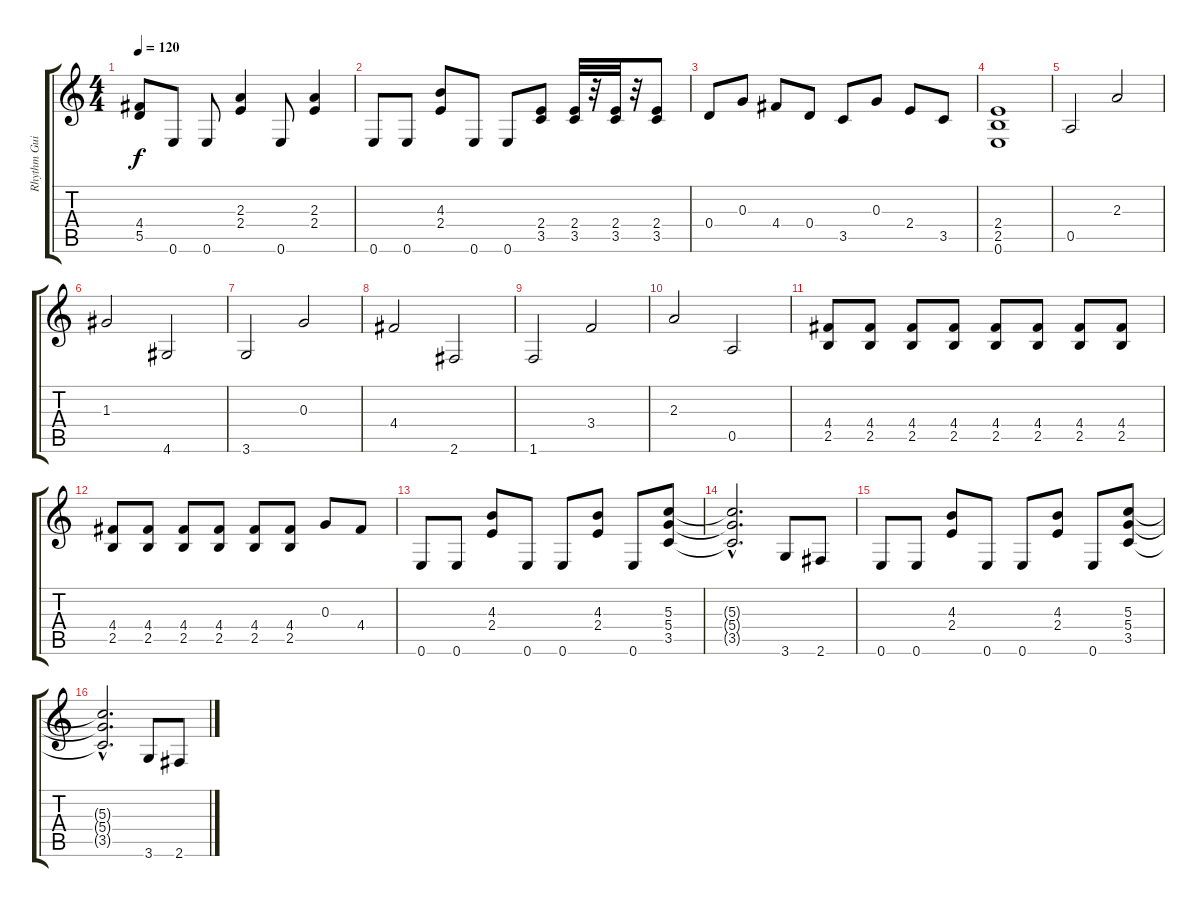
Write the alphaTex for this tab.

\track ("Rhythm Guitar" "Rhythm Gui") {instrument distortionguitar}
\staff {score tabs}
\tuning (E4 B3 G3 D3 A2 E2) {hide}
\ts (4 4)
\tempo 120
\clef g2
\ks c
(4.4 5.5).8{dy f} 0.6.8 0.6.8 (2.3 2.4).4 0.6.8 (2.3 2.4).4 |
0.6.8 0.6.8 (4.3 2.4).8 0.6.8 0.6.8 (2.4 3.5).8 (2.4 3.5).32 r.32 (2.4 3.5).32 r.32 (2.4 3.5).8 |
0.4.8 0.3.8 4.4.8 0.4.8 3.5.8 0.3.8 2.4.8 3.5.8 |
(2.4 2.5 0.6).1 |
0.5.2 2.3.2 |
1.3.2 4.6.2 |
3.6.2 0.3.2 |
4.4.2 2.6.2 |
1.6.2 3.4.2 |
2.3.2 0.5.2 |
(4.4 2.5).8 (4.4 2.5).8 (4.4 2.5).8 (4.4 2.5).8 (4.4 2.5).8 (4.4 2.5).8 (4.4 2.5).8 (4.4 2.5).8 |
(4.4 2.5).8 (4.4 2.5).8 (4.4 2.5).8 (4.4 2.5).8 (4.4 2.5).8 (4.4 2.5).8 0.3.8 4.4.8 |
0.6.8 0.6.8 (4.3 2.4).8 0.6.8 0.6.8 (4.3 2.4).8 0.6.8 (5.3 5.4 3.5).8 |
(5.3{hac t} 5.4{hac t} 3.5{hac t}).2{d} 3.6.8 2.6.8 |
0.6.8 0.6.8 (4.3 2.4).8 0.6.8 0.6.8 (4.3 2.4).8 0.6.8 (5.3 5.4 3.5).8 |
(5.3{hac t} 5.4{hac t} 3.5{hac t}).2{d} 3.6.8 2.6.8
